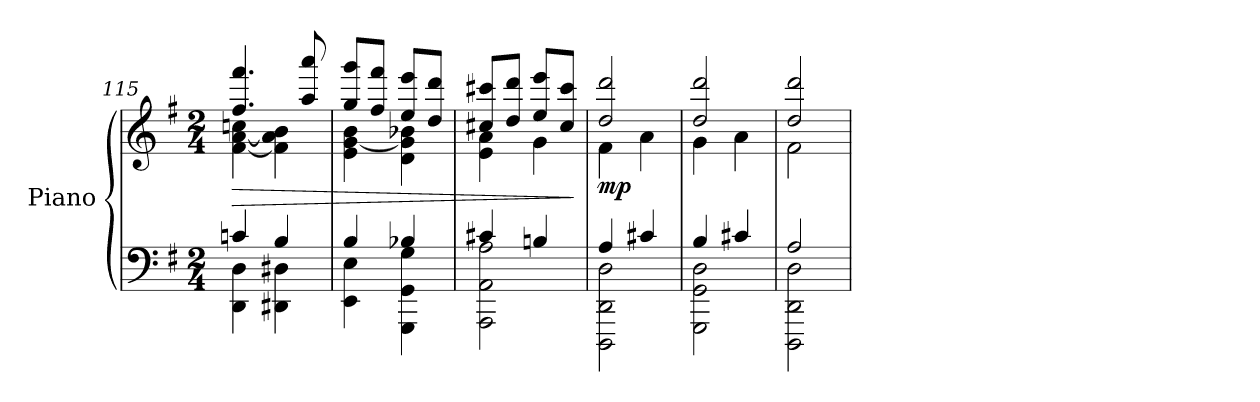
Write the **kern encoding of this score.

**kern	**kern	**dynam
*part1	*part1	*part1
*staff2	*staff1	*staff1/2
*I"Piano	*	*
*I'Pno.	*	*
*clefF4	*clefG2	*
*k[f#]	*k[f#]	*
*M2/4	*M2/4	*
=115	=115	=115
*^	*	*
!	!	!	!LO:HP:b
*	*	*^	*
4cn/	4DD\ 4D\	4.ff#/ 4.fff#/	[4f#\ [4a\ 4ccn\	>
4B/	4DD#X\ 4D#X\	.	4f#\] 4a\] 4b\	.
.	.	8aa/ 8aaa/	.	.
=116	=116	=116	=116	=116
4B/	4EE\ 4E\	8gg/ 8ggg/L	4e\ [4g\ 4b\	.
.	.	8ff#/ 8fff#/J	.	.
4B-X/	4GGG\ 4GG\ 4G\	8ee/ 8eee/L	4d\ 4g\] 4b-X\	.
.	.	8dd/ 8ddd/J	.	.
=117	=117	=117	=117	=117
4c#X/	2AAA\ 2AA\ 2A\	8cc#X/ 8ccc#X/L	4e\ 4a\	.
.	.	8dd/ 8ddd/J	.	.
4Bn/	.	8ee/ 8eee/L	4g\	.
.	.	8cc#/ 8ccc#/J	.	.
*v	*v	*	*	*
*	*v	*v	*
.	.	]
!!LO:LB:g=z
=118	=118	=118
*^	*^	*
!	!	!	!	!LO:DY:b
4A/	2DDD\ 2DD\ 2D\	2dd/ 2ddd/	4f#\	mp
4c#X/	.	.	4a\	.
=119	=119	=119	=119	=119
4B/	2GGG\ 2GG\ 2D\	2dd/ 2ddd/	4g\	.
4c#X/	.	.	4a\	.
=120	=120	=120	=120	=120
2A/	2DDD\ 2DD\ 2D\	2dd/ 2ddd/	2f#\	.
*v	*v	*	*	*
*	*v	*v	*
=	=	=
*-	*-	*-
